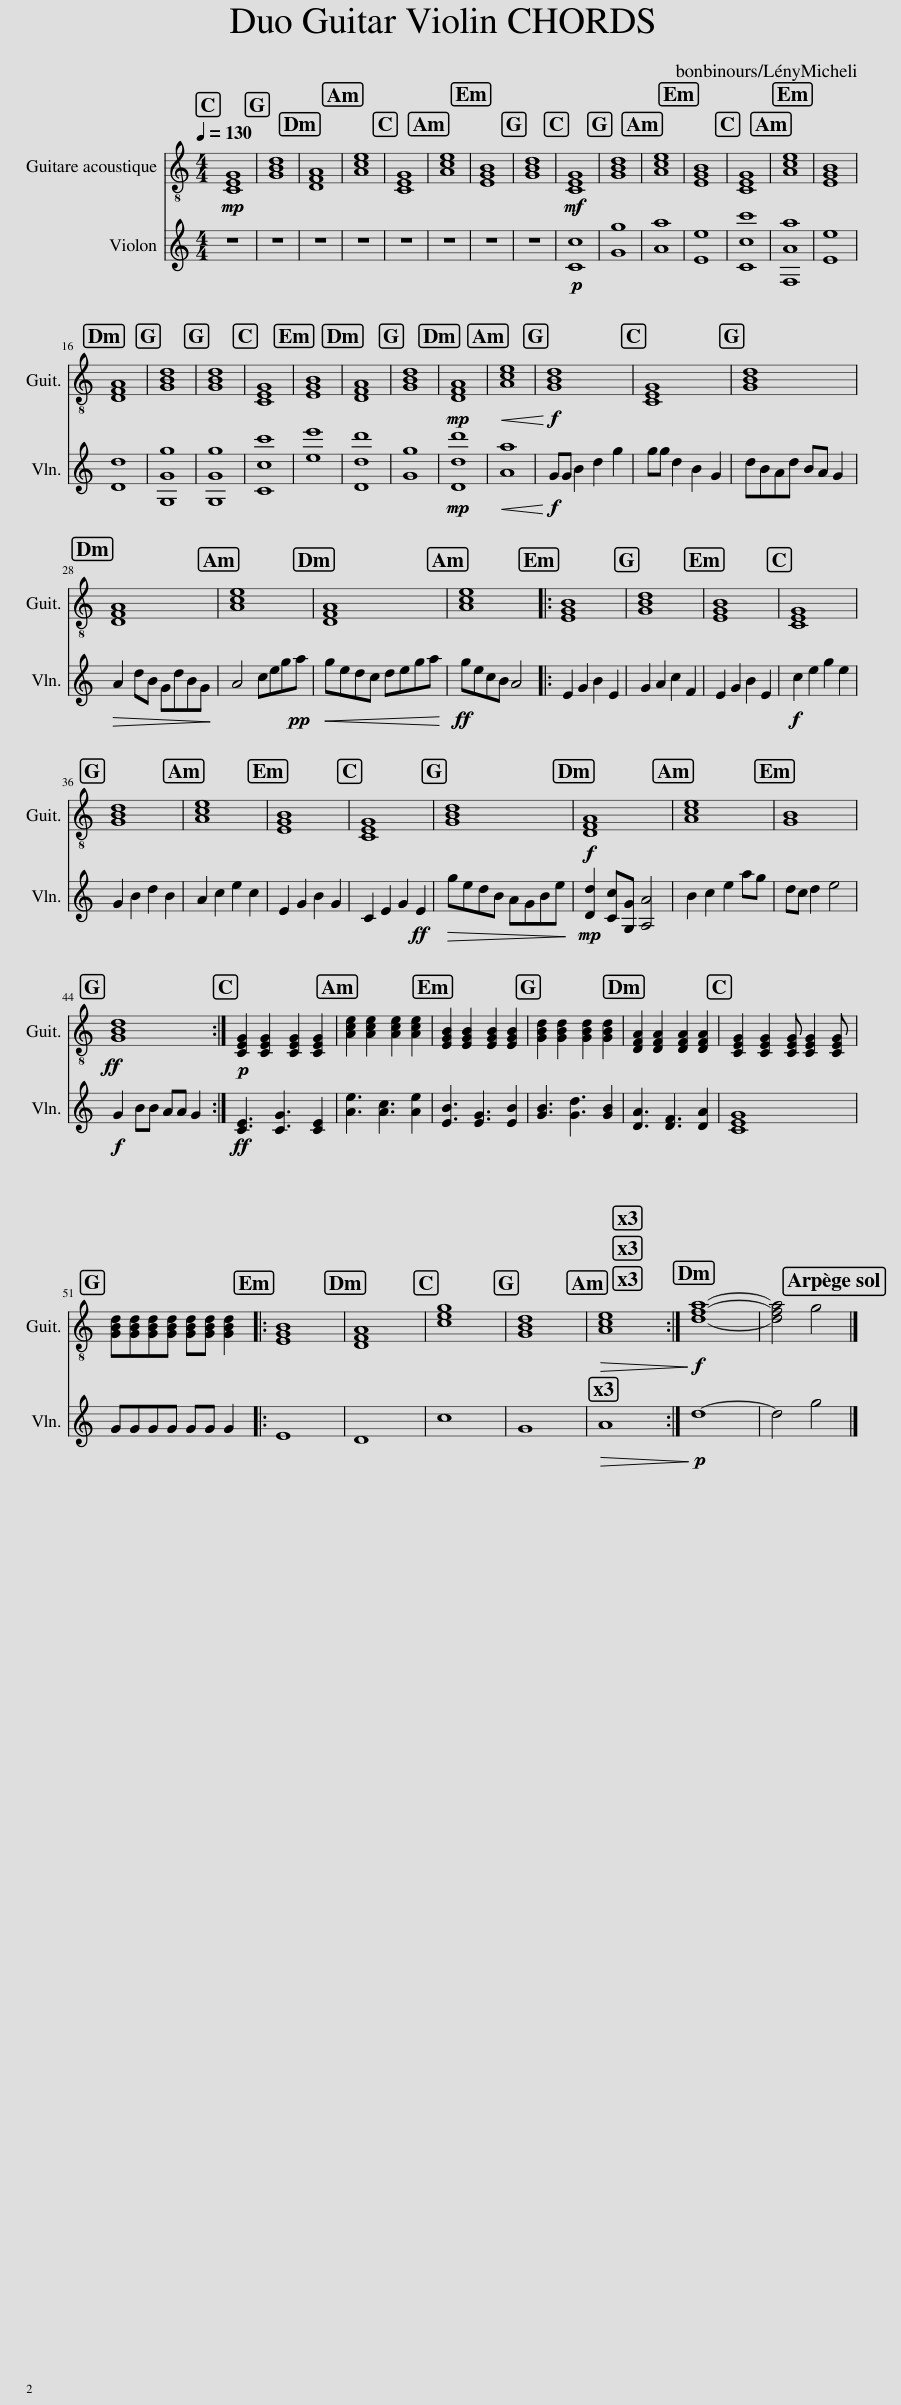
X:1
%%score 1 2
L:1/8
Q:1/4=130
M:4/4
I:linebreak $
K:C
V:1 treble-8
V:2 treble
V:1
!mp! [CEG]8 | [GBd]8 | [DFA]8 | [Ace]8 | [CEG]8 | %5
 [Ace]8 | [EGB]8 | [GBd]8 |!mf! [CEG]8 | [GBd]8 | %10
 [Ace]8 | [EGB]8 | [CEG]8 | [Ace]8 | [EGB]8 |$ %15
 [DFA]8 | [GBd]8 | [GBd]8 | [CEG]8 | [EGB]8 | %20
 [DFA]8 | [GBd]8 |!mp! [DFA]8 |!<(! [Ace]8!<)! |!f! [GBd]8 | %25
 [CEG]8 | [GBd]8 |$ [DFA]8 | [Ace]8 | [DFA]8 | %30
 [Ace]8 |: [EGB]8 | [GBd]8 | [EGB]8 | [CEG]8 |$ %35
 [GBd]8 | [Ace]8 | [EGB]8 | [CEG]8 | [GBd]8 | %40
!f! [DFA]8 | [Ace]8 | [xGB]8 |$!ff! [GBd]8 :|!p! [CEG]2 [CEG]2 [CEG]2 [CEG]2 | %45
 [Ace]2 [Ace]2 [Ace]2 [Ace]2 | [EGB]2 [EGB]2 [EGB]2 [EGB]2 | [GBd]2 [GBd]2 [GBd]2 [GBd]2 | [DFA]2 [DFA]2 [DFA]2 [DFA]2 | [CEG]2 [CEG]2 [CEG] [CEG]2 [CEG] |$ %50
 [GBd][GBd][GBd][GBd] [GBd][GBd] [GBd]2 |: [EGB]8 | [DFA]8 | [ceg]8 | [GBd]8 | %55
!>(! [Ace]8!>)! :|!f! [dfa]8- | [dfa]4 g4 |] %58
V:2
 z8 | z8 | z8 | z8 | z8 | %5
 z8 | z8 | z8 |!p! [Cc]8 | [Gg]8 | %10
 [Aa]8 | [Ee]8 | [Ccc']8 | [F,Aa]8 | [Ee]8 |$ %15
 [Dd]8 | [G,Gg]8 | [G,Gg]8 | [Ccc']8 | [ee']8 | %20
 [Ddd']8 | [Gg]8 |!mp! [Ddd']8 |!<(! [Aa]8!<)! |!f! GG B2 d2 g2 | %25
 gg d2 B2 G2 | dBAd BA G2 |$!>(! A2 dB GdBG!>)! | A4 ceg!pp!a |!<(! gedc dega!<)! | %30
!ff! gecB A4 |: E2 G2 B2 E2 | G2 A2 c2 F2 | E2 G2 B2 E2 |!f! c2 e2 g2 e2 |$ %35
 G2 B2 d2 B2 | A2 c2 e2 c2 | E2 G2 B2 G2 | C2 E2 G2!ff! E2 |!>(! gedB AGBe!>)! | %40
!mp! [Dd]2 [Cc][G,G] [A,A]4 | B2 c2 e2 ag | dc d2 e4 |$!f! G2 BB AA G2 :|!ff! [CE]3 [CG]3 [CE]2 | %45
 [Ae]3 [Ac]3 [Ae]2 | [EB]3 [EG]3 [EB]2 | [GB]3 [Gd]3 [GB]2 | [DA]3 [DF]3 [DA]2 | [CEG]8 |$ %50
 GGGG GG G2 |: E8 | D8 | c8 | G8 | %55
!>(! A8!>)! :|!p! d8- | d4 g4 |] %58
